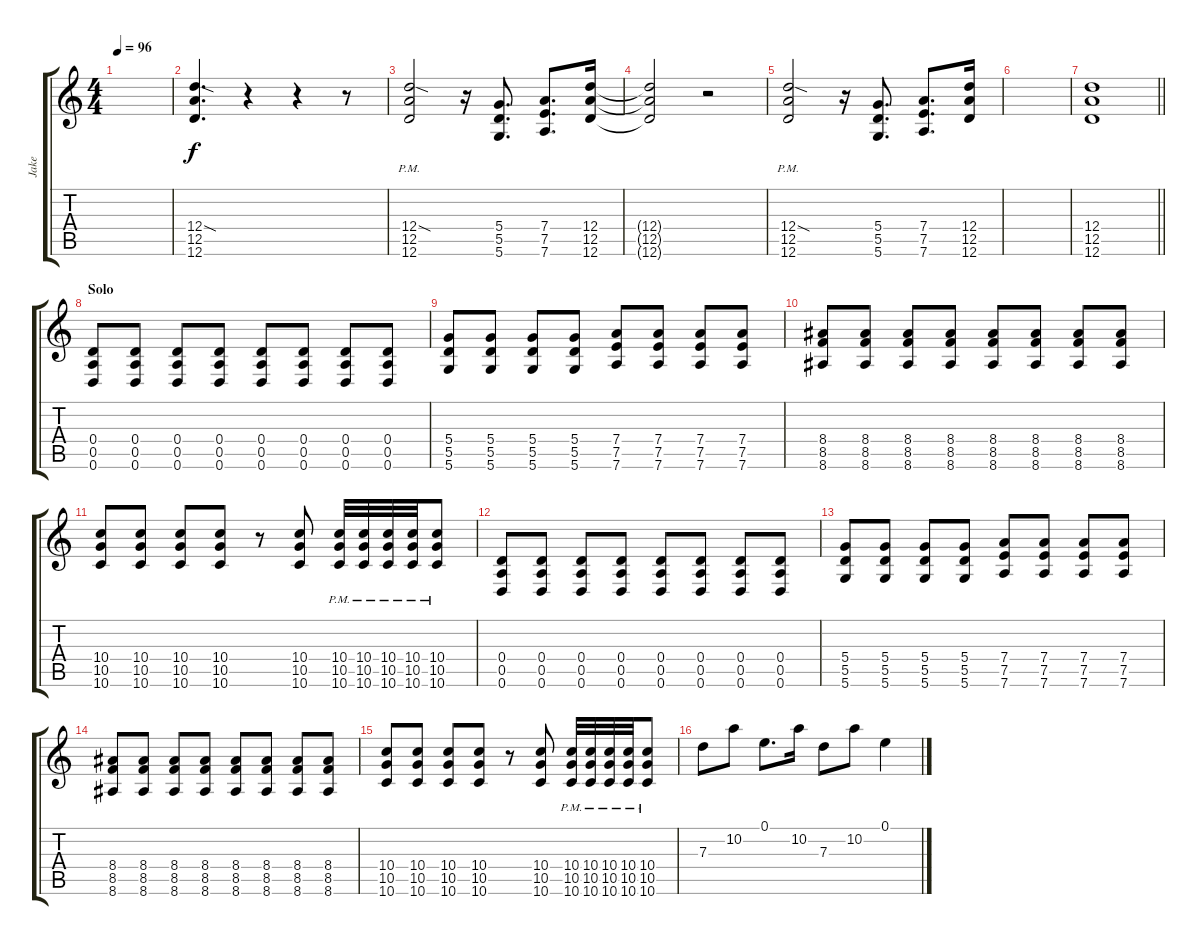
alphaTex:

\track ("Jake" "Jake") {instrument distortionguitar}
\staff {score tabs}
\tuning (E4 B3 G3 D3 A2 D2) {hide}
\ts (4 4)
\tempo 96
\clef g2
\ks c
|
(12.4{sod} 12.5 12.6).4{d} r.4 r.4 r.8 |
(12.4{sod pm} 12.5{pm} 12.6).2{volume 12} r.16 (5.4 5.5 5.6).8{d volume 13} (7.4 7.5 7.6).8{d} (12.4 12.5 12.6).16 |
(12.4{t} 12.5{t} 12.6{t}).2{volume 5} r.2 |
(12.4{sod pm} 12.5{pm} 12.6).2{volume 12} r.16 (5.4 5.5 5.6).8{d volume 13} (7.4 7.5 7.6).8{d} (12.4 12.5 12.6).16 |
|
\barLineRight lightlight
(12.4 12.5 12.6).1 |
\section ("" "Solo")
(0.4 0.5 0.6).8{volume 11} (0.4 0.5 0.6).8 (0.4 0.5 0.6).8 (0.4 0.5 0.6).8 (0.4 0.5 0.6).8 (0.4 0.5 0.6).8 (0.4 0.5 0.6).8 (0.4 0.5 0.6).8 |
(5.4 5.5 5.6).8{volume 11} (5.4 5.5 5.6).8 (5.4 5.5 5.6).8 (5.4 5.5 5.6).8 (7.4 7.5 7.6).8 (7.4 7.5 7.6).8 (7.4 7.5 7.6).8 (7.4 7.5 7.6).8 |
(8.4 8.5 8.6).8 (8.4 8.5 8.6).8 (8.4 8.5 8.6).8 (8.4 8.5 8.6).8 (8.4 8.5 8.6).8 (8.4 8.5 8.6).8 (8.4 8.5 8.6).8 (8.4 8.5 8.6).8 |
(10.4 10.5 10.6).8 (10.4 10.5 10.6).8 (10.4 10.5 10.6).8 (10.4 10.5 10.6).8 r.8 (10.4 10.5 10.6).8 (10.4 10.5{pm} 10.6{pm}).32 (10.4 10.5{pm} 10.6{pm}).32 (10.4 10.5{pm} 10.6{pm}).32 (10.4 10.5{pm} 10.6{pm}).32 (10.4 10.5{pm} 10.6{pm}).8 |
(0.4 0.5 0.6).8{volume 12} (0.4 0.5 0.6).8 (0.4 0.5 0.6).8 (0.4 0.5 0.6).8 (0.4 0.5 0.6).8 (0.4 0.5 0.6).8 (0.4 0.5 0.6).8 (0.4 0.5 0.6).8 |
(5.4 5.5 5.6).8 (5.4 5.5 5.6).8 (5.4 5.5 5.6).8 (5.4 5.5 5.6).8 (7.4 7.5 7.6).8 (7.4 7.5 7.6).8 (7.4 7.5 7.6).8 (7.4 7.5 7.6).8 |
(8.4 8.5 8.6).8 (8.4 8.5 8.6).8 (8.4 8.5 8.6).8 (8.4 8.5 8.6).8 (8.4 8.5 8.6).8 (8.4 8.5 8.6).8 (8.4 8.5 8.6).8 (8.4 8.5 8.6).8 |
(10.4 10.5 10.6).8 (10.4 10.5 10.6).8 (10.4 10.5 10.6).8 (10.4 10.5 10.6).8 r.8 (10.4 10.5 10.6).8 (10.4 10.5{pm} 10.6{pm}).32 (10.4 10.5{pm} 10.6{pm}).32 (10.4 10.5{pm} 10.6{pm}).32 (10.4 10.5{pm} 10.6{pm}).32 (10.4 10.5{pm} 10.6{pm}).8 |
7.3.8{volume 9 instrument electricguitarjazz} 10.2.8 0.1.8{d} 10.2.16 7.3.8 10.2.8 0.1.4
